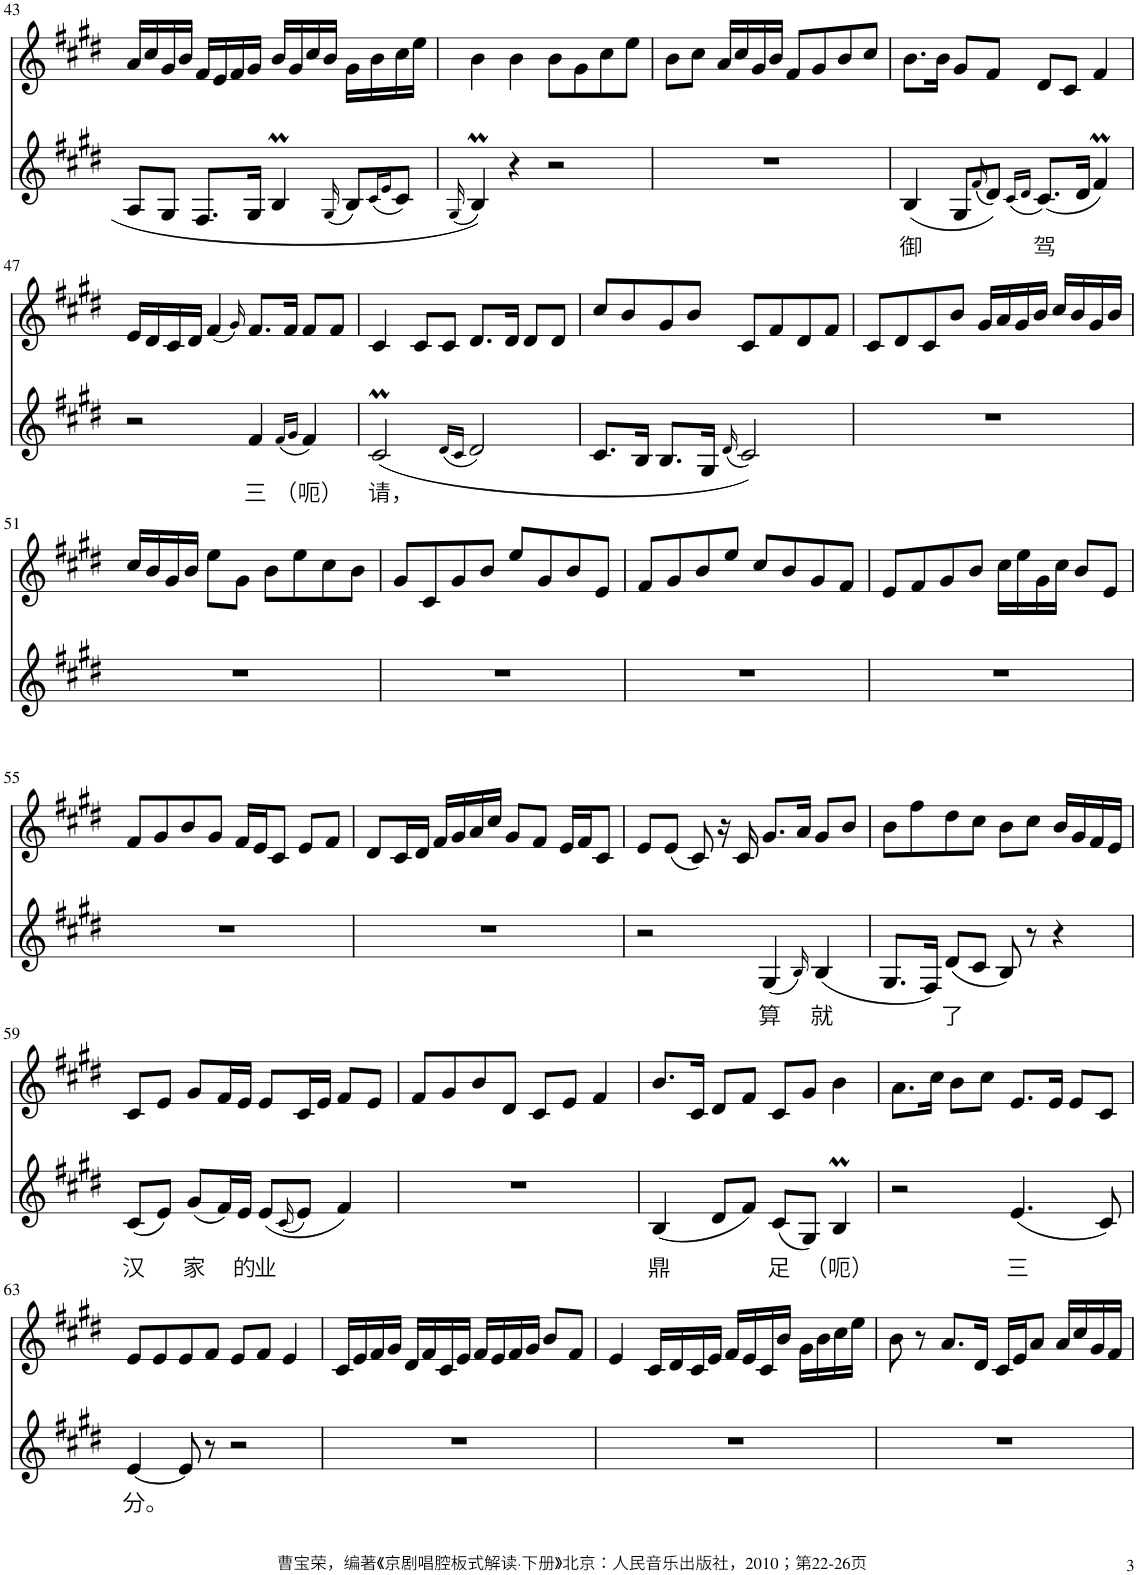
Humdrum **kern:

**kern	**text	**kern
*part2	*part2	*part1
*staff2	*staff2	*staff1
*I"Piano	*	*I"Piano
*I'Pno	*	*I'Pno
!!LO:PB:g=z
*clefG2	*	*clefG2
*k[f#c#g#d#]	*	*k[f#c#g#d#]
*M4/4	*	*M4/4
=43	=43	=43
8A/L	.	16a/LL
.	.	16cc#/
8G#/J	.	16g#/
.	.	16b/JJ
8.F#/L	.	16f#/LL
.	.	16e/
.	.	16f#/
16G#/Jk	.	16g#/JJ
4BM/	.	16b/LL
.	.	16g#/
.	.	16cc#/
.	.	16b/JJ
(16qG#/	.	.
8B/L)	.	16g#\LL
.	.	16b\
(16qc#/LL	.	.
16qe/JJ	.	.
8c#/J)	.	16cc#\
.	.	16ee\JJ
=44	=44	=44
(16qG#/	.	.
4BM/)	.	4b\
4r	.	4b\
2r	.	8b\L
.	.	8g#\
.	.	8cc#\
.	.	8ee\J
=45	=45	=45
1r	.	8b\L
.	.	8cc#\J
.	.	16a/LL
.	.	16cc#/
.	.	16g#/
.	.	16b/JJ
.	.	8f#/L
.	.	8g#/
.	.	8b/
.	.	8cc#/J
=46	=46	=46
!	!LO:LY:b	!
(4B/	御	8.b\L
.	.	16b\Jk
8G#/L	.	8g#/L
(16qf#/	.	.
8d#/J))	.	8f#/J
(16qc#/LL	.	.
16qd#/JJ	.	.
!	!LO:LY:b	!
(8.c#/L)	驾	8d#/L
.	.	8c#/J
16d#/Jk	.	.
4f#M/)	.	4f#/
!!LO:LB:g=z
=47	=47	=47
2r	.	16e/LL
.	.	16d#/
.	.	16c#/
.	.	16d#/JJ
.	.	(4f#/
.	.	16qg#/)
!	!LO:LY:b	!
4f#/	三	8.f#/L
.	.	16f#/Jk
(16qf#/LL	.	.
16qg#/JJ	.	.
!	!LO:LY:b	!
4f#/)	（呃）	8f#/L
.	.	8f#/J
=48	=48	=48
!	!LO:LY:b	!
(2c#M/	请，	4c#/
.	.	8c#/L
.	.	8c#/J
(16qd#/LL	.	.
16qc#/JJ	.	.
2d#/)	.	8.d#/L
.	.	16d#/Jk
.	.	8d#/L
.	.	8d#/J
=49	=49	=49
8.c#/L	.	8cc#/L
.	.	8b/
16B/Jk	.	.
8.B/L	.	8g#/
.	.	8b/J
16G#/Jk	.	.
(16qd#/	.	.
2c#/))	.	8c#/L
.	.	8f#/
.	.	8d#/
.	.	8f#/J
=50	=50	=50
1r	.	8c#/L
.	.	8d#/
.	.	8c#/
.	.	8b/J
.	.	16g#/LL
.	.	16a/
.	.	16g#/
.	.	16b/JJ
.	.	16cc#/LL
.	.	16b/
.	.	16g#/
.	.	16b/JJ
!!LO:LB:g=z
=51	=51	=51
1r	.	16cc#/LL
.	.	16b/
.	.	16g#/
.	.	16b/JJ
.	.	8ee\L
.	.	8g#\J
.	.	8b\L
.	.	8ee\
.	.	8cc#\
.	.	8b\J
=52	=52	=52
1r	.	8g#/L
.	.	8c#/
.	.	8g#/
.	.	8b/J
.	.	8ee/L
.	.	8g#/
.	.	8b/
.	.	8e/J
=53	=53	=53
1r	.	8f#/L
.	.	8g#/
.	.	8b/
.	.	8ee/J
.	.	8cc#/L
.	.	8b/
.	.	8g#/
.	.	8f#/J
=54	=54	=54
1r	.	8e/L
.	.	8f#/
.	.	8g#/
.	.	8b/J
.	.	16cc#\LL
.	.	16ee\
.	.	16g#\
.	.	16cc#\JJ
.	.	8b/L
.	.	8e/J
!!LO:LB:g=z
=55	=55	=55
1r	.	8f#/L
.	.	8g#/
.	.	8b/
.	.	8g#/J
.	.	16f#/LL
.	.	16e/J
.	.	8c#/J
.	.	8e/L
.	.	8f#/J
=56	=56	=56
1r	.	8d#/L
.	.	16c#/L
.	.	16d#/JJ
.	.	16f#/LL
.	.	16g#/
.	.	16a/
.	.	16cc#/JJ
.	.	8g#/L
.	.	8f#/J
.	.	16e/LL
.	.	16f#/J
.	.	8c#/J
=57	=57	=57
2r	.	8e/L
.	.	(8e/J
.	.	8c#/)
.	.	16r
.	.	16c#/
!	!LO:LY:b	!
(4G#/	算	8.g#/L
.	.	16a/Jk
16qB/)	.	.
!	!LO:LY:b	!
(4B/	就	8g#/L
.	.	8b/J
=58	=58	=58
8.G#/L	.	8b\L
.	.	8ff#\
16F#/Jk)	.	.
!	!LO:LY:b	!
(8d#/L	了	8dd#\
8c#/J	.	8cc#\J
8B/)	.	8b\L
8r	.	8cc#\J
4r	.	16b/LL
.	.	16g#/
.	.	16f#/
.	.	16e/JJ
!!LO:LB:g=z
=59	=59	=59
!	!LO:LY:b	!
(8c#/L	汉	8c#/L
8e/J)	.	8e/J
!	!LO:LY:b	!
(8g#/L	家	8g#/L
16f#/L)	.	16f#/L
!	!LO:LY:b	!
16e/JJ	的	16e/JJ
!	!LO:LY:b	!
(8e/L	业	8e/L
(16qc#/	.	.
8e/J)	.	16c#/L
.	.	16e/JJ
4f#/)	.	8f#/L
.	.	8e/J
=60	=60	=60
1r	.	8f#/L
.	.	8g#/
.	.	8b/
.	.	8d#/J
.	.	8c#/L
.	.	8e/J
.	.	4f#/
=61	=61	=61
!	!LO:LY:b	!
(4B/	鼎	8.b/L
.	.	16c#/Jk
8d#/L	.	8d#/L
8f#/J)	.	8f#/J
!	!LO:LY:b	!
(8c#/L	足	8c#/L
8G#/J)	.	8g#/J
!	!LO:LY:b	!
4BM/	（呃）	4b\
=62	=62	=62
2r	.	8.a\L
.	.	16cc#\Jk
.	.	8b\L
.	.	8cc#\J
!	!LO:LY:b	!
(4.e/	三	8.e/L
.	.	16e/Jk
.	.	8e/L
8c#/)	.	8c#/J
!!LO:LB:g=z
=63	=63	=63
!	!LO:LY:b	!
[4e/	分。	8e/L
.	.	8e/
8e/]	.	8e/
8r	.	8f#/J
2r	.	8e/L
.	.	8f#/J
.	.	4e/
=64	=64	=64
1r	.	16c#/LL
.	.	16e/
.	.	16f#/
.	.	16g#/JJ
.	.	16d#/LL
.	.	16f#/
.	.	16c#/
.	.	16e/JJ
.	.	16f#/LL
.	.	16e/
.	.	16f#/
.	.	16g#/JJ
.	.	8b/L
.	.	8f#/J
=65	=65	=65
1r	.	4e/
.	.	16c#/LL
.	.	16d#/
.	.	16c#/
.	.	16e/JJ
.	.	16f#/LL
.	.	16e/
.	.	16c#/
.	.	16b/JJ
.	.	16g#\LL
.	.	16b\
.	.	16cc#\
.	.	16ee\JJ
=66	=66	=66
1r	.	8b\
.	.	8r
.	.	8.a/L
.	.	16d#/Jk
.	.	16c#/LL
.	.	16e/J
.	.	8a/J
.	.	16a/LL
.	.	16cc#/
.	.	16g#/
.	.	16f#/JJ
=	=	=
*-	*-	*-
